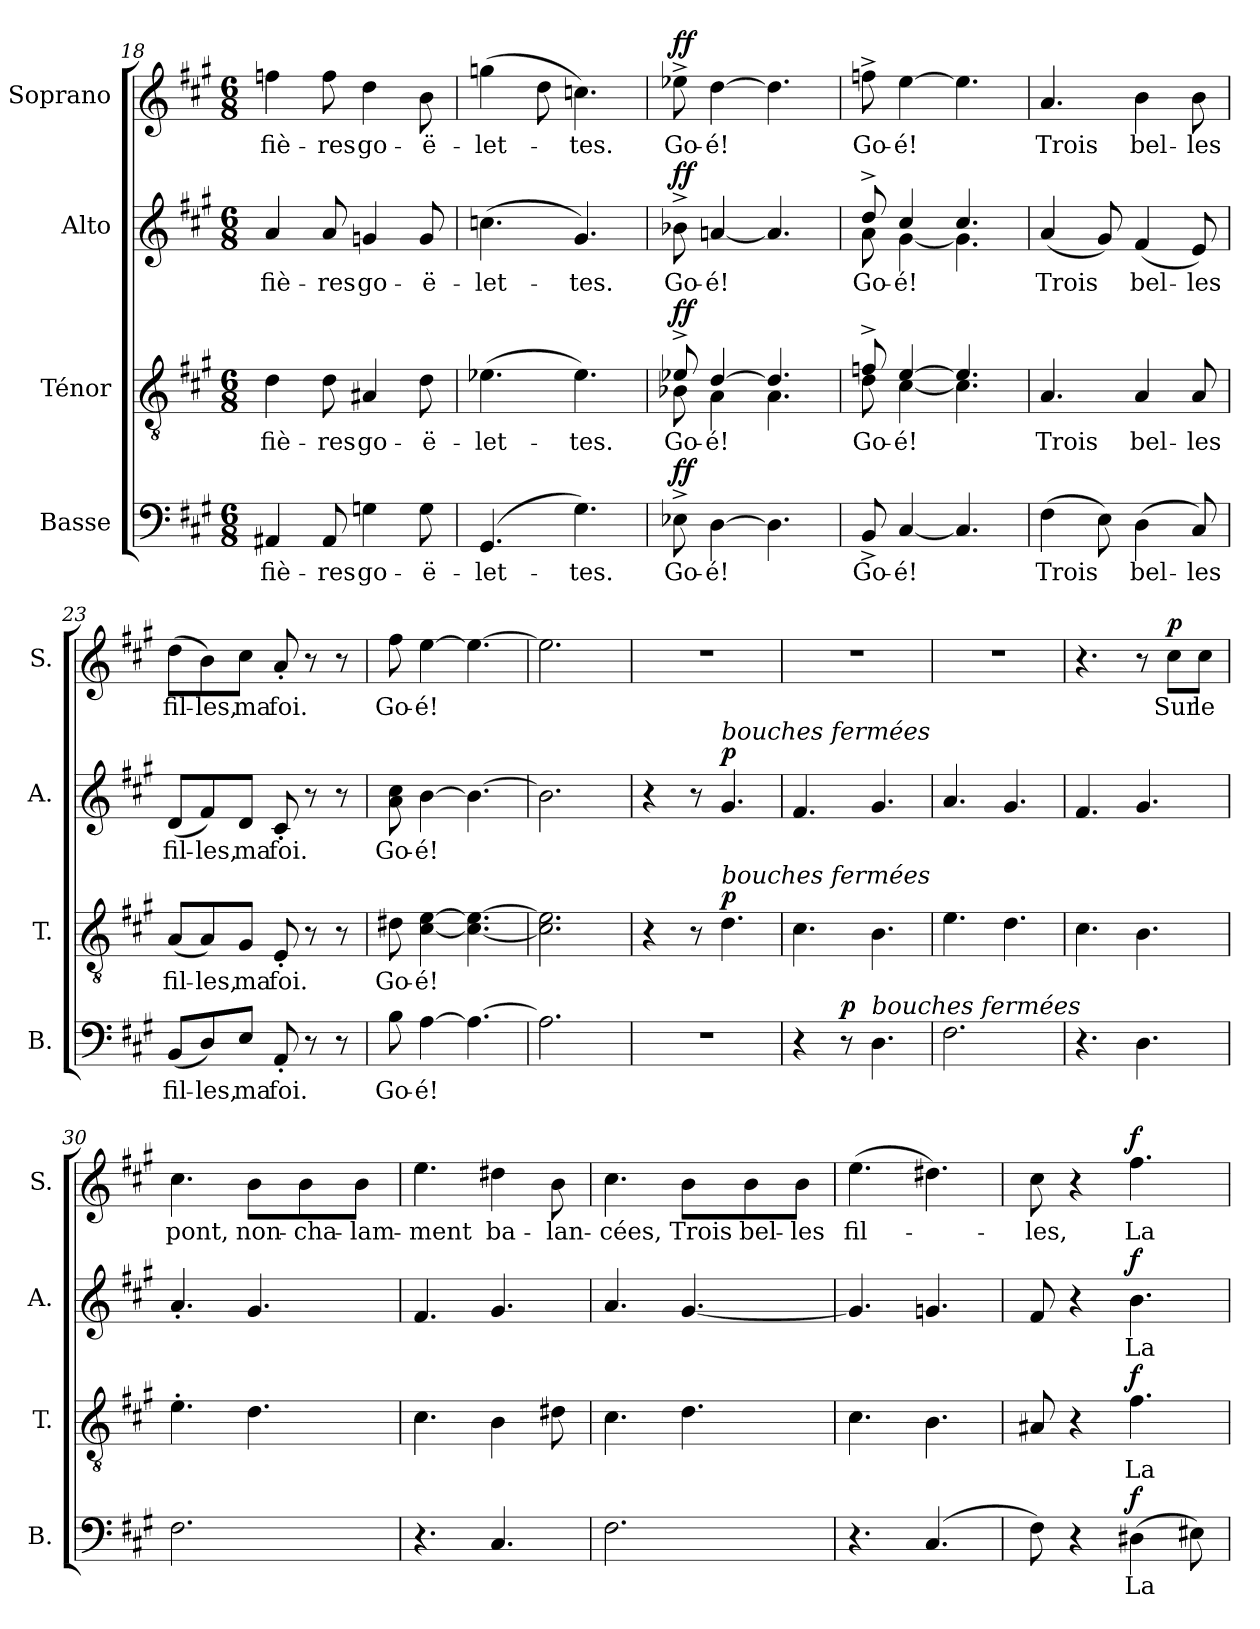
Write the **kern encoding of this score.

**kern	**text	**dynam	**kern	**text	**dynam	**kern	**text	**dynam	**kern	**text	**dynam
*part4	*part4	*part4	*part3	*part3	*part3	*part2	*part2	*part2	*part1	*part1	*part1
*staff4	*staff4	*staff4	*staff3	*staff3	*staff3	*staff2	*staff2	*staff2	*staff1	*staff1	*staff1
*I"Basse	*	*	*I"Ténor	*	*	*I"Alto	*	*	*I"Soprano	*	*
*I'B.	*	*	*I'T.	*	*	*I'A.	*	*	*I'S.	*	*
*clefF4	*	*	*clefGv2	*	*	*clefG2	*	*	*clefG2	*	*
*k[f#c#g#]	*	*	*k[f#c#g#]	*	*	*k[f#c#g#]	*	*	*k[f#c#g#]	*	*
*M6/8	*	*	*M6/8	*	*	*M6/8	*	*	*M6/8	*	*
=18	=18	=18	=18	=18	=18	=18	=18	=18	=18	=18	=18
!	!LO:LY:b	!	!	!LO:LY:b	!	!	!LO:LY:b	!	!	!LO:LY:b	!
4AA#X/	fiè-	.	4d\	fiè-	.	4a/	fiè-	.	4ffn\	fiè-	.
!	!LO:LY:b	!	!	!LO:LY:b	!	!	!LO:LY:b	!	!	!LO:LY:b	!
8AA#/	-res	.	8d\	-res	.	8a/	-res	.	8ff\	-res	.
!	!LO:LY:b	!	!	!LO:LY:b	!	!	!LO:LY:b	!	!	!LO:LY:b	!
4Gn\	go-	.	4A#X/	go-	.	4gn/	go-	.	4dd\	go-	.
!	!LO:LY:b	!	!	!LO:LY:b	!	!	!LO:LY:b	!	!	!LO:LY:b	!
8G\	-ë-	.	8d\	-ë-	.	8g/	-ë-	.	8b\	-ë-	.
=19	=19	=19	=19	=19	=19	=19	=19	=19	=19	=19	=19
!	!LO:LY:b	!	!	!LO:LY:b	!	!	!LO:LY:b	!	!	!LO:LY:b	!
(>4.GG#/	-let-	.	(>4.e-X\	-let-	.	(>4.ccn\	-let-	.	(>4ggn\	-let-	.
.	.	.	.	.	.	.	.	.	8dd\	.	.
!	!LO:LY:b	!	!	!LO:LY:b	!	!	!LO:LY:b	!	!	!LO:LY:b	!
4.G#\)	-tes.	.	4.e-\)	-tes.	.	4.g#/)	-tes.	.	4.ccn\)	-tes.	.
!!LO:LB:g=z
=20	=20	=20	=20	=20	=20	=20	=20	=20	=20	=20	=20
!	!LO:LY:b	!LO:DY:a	!	!LO:LY:b	!LO:DY:a	!	!LO:LY:b	!LO:DY:a	!	!LO:LY:b	!LO:DY:a
*	*	*	*^	*	*	*	*	*	*	*	*
8E-X^\	Go-	ff	8e-X^/	8B-X\	Go-	ff	8b-X^\	Go-	ff	8ee-X^\	Go-	ff
!	!LO:LY:b	!	!	!	!LO:LY:b	!	!	!LO:LY:b	!	!	!LO:LY:b	!
[4D\	-é!	.	[4d/	4A\	-é!	.	[4an/	-é!	.	[4dd\	-é!	.
4.D\]	.	.	4.d/]	4.A\	.	.	4.a/]	.	.	4.dd\]	.	.
=21	=21	=21	=21	=21	=21	=21	=21	=21	=21	=21	=21	=21
!	!LO:LY:b	!	!	!	!LO:LY:b	!	!	!LO:LY:b	!	!	!LO:LY:b	!
*	*	*	*	*	*	*	*^	*	*	*	*	*
8BB^/	Go-	.	8fn^/	8d\	Go-	.	8dd^/	8a\	Go-	.	8ffn^\	Go-	.
!	!LO:LY:b	!	!	!	!LO:LY:b	!	!	!	!LO:LY:b	!	!	!LO:LY:b	!
[4C#/	-é!	.	[4e/	[4c#\	-é!	.	4cc#/	[4g#\	-é!	.	[4ee\	-é!	.
4.C#/]	.	.	4.e/]	4.c#\]	.	.	4.cc#/	4.g#\]	.	.	4.ee\]	.	.
=22	=22	=22	=22	=22	=22	=22	=22	=22	=22	=22	=22	=22	=22
!	!LO:LY:b	!	!	!	!LO:LY:b	!	!	!	!LO:LY:b	!	!	!LO:LY:b	!
*	*	*	*v	*v	*	*	*	*	*	*	*	*	*
*	*	*	*	*	*	*v	*v	*	*	*	*	*
(>4F#\	Trois	.	4.A/	Trois	.	(<4a/	Trois	.	4.a/	Trois	.
8E\)	.	.	.	.	.	8g#/)	.	.	.	.	.
!	!LO:LY:b	!	!	!LO:LY:b	!	!	!LO:LY:b	!	!	!LO:LY:b	!
(>4D\	bel-	.	4A/	bel-	.	(<4f#/	bel-	.	4b\	bel-	.
!	!LO:LY:b	!	!	!LO:LY:b	!	!	!LO:LY:b	!	!	!LO:LY:b	!
8C#/)	-les	.	8A/	-les	.	8e/)	-les	.	8b\	-les	.
=23	=23	=23	=23	=23	=23	=23	=23	=23	=23	=23	=23
!	!LO:LY:b	!	!	!LO:LY:b	!	!	!LO:LY:b	!	!	!LO:LY:b	!
(<8BB/L	fil-	.	(<8A/L	fil-	.	(<8d/L	fil-	.	(>8dd\L	fil-	.
!	!LO:LY:b	!	!	!LO:LY:b	!	!	!LO:LY:b	!	!	!LO:LY:b	!
8D/)	-les,	.	8A/)	-les,	.	8f#/)	-les,	.	8b\)	-les,	.
!	!LO:LY:b	!	!	!LO:LY:b	!	!	!LO:LY:b	!	!	!LO:LY:b	!
8E/J	ma	.	8G#/J	ma	.	8d/J	ma	.	8cc#\J	ma	.
!	!LO:LY:b	!	!	!LO:LY:b	!	!	!LO:LY:b	!	!	!LO:LY:b	!
8AA'/	foi.	.	8E'/	foi.	.	8c#'/	foi.	.	8a'/	foi.	.
8r	.	.	8r	.	.	8r	.	.	8r	.	.
8r	.	.	8r	.	.	8r	.	.	8r	.	.
=24	=24	=24	=24	=24	=24	=24	=24	=24	=24	=24	=24
!	!LO:LY:b	!	!	!LO:LY:b	!	!	!LO:LY:b	!	!	!LO:LY:b	!
8B\	Go-	.	8d#X\	Go-	.	8a\ 8cc#\	Go-	.	8ff#\	Go-	.
!	!LO:LY:b	!	!	!LO:LY:b	!	!	!LO:LY:b	!	!	!LO:LY:b	!
[4A\	-é!	.	[4c#\ [4e\	-é!	.	[4b\	-é!	.	[4ee\	-é!	.
4.A\_	.	.	4.c#\_ 4.e\_	.	.	4.b\_	.	.	4.ee\_	.	.
=25	=25	=25	=25	=25	=25	=25	=25	=25	=25	=25	=25
2.A\]	.	.	2.c#\] 2.e\]	.	.	2.b\]	.	.	2.ee\]	.	.
=26	=26	=26	=26	=26	=26	=26	=26	=26	=26	=26	=26
2.r	.	.	4r	.	.	4r	.	.	2.r	.	.
.	.	.	8r	.	.	8r	.	.	.	.	.
!	!	!	!	!	!	!LO:TX:a:i:t=bouches fermées	!	!	!	!	!
!	!	!	!LO:TX:a:i:t=bouches fermées	!	!	!	!	!	!	!	!
!	!	!	!	!	!LO:DY:a	!	!	!LO:DY:a	!	!	!
.	.	.	4.d\	.	p	4.g#/	.	p	.	.	.
=27	=27	=27	=27	=27	=27	=27	=27	=27	=27	=27	=27
4r	.	.	4.c#\	.	.	4.f#/	.	.	2.r	.	.
!	!	!LO:DY:a	!	!	!	!	!	!	!	!	!
8r	.	p	.	.	.	.	.	.	.	.	.
!LO:TX:a:i:t=bouches fermées	!	!	!	!	!	!	!	!	!	!	!
4.D\	.	.	4.B\	.	.	4.g#/	.	.	.	.	.
=28	=28	=28	=28	=28	=28	=28	=28	=28	=28	=28	=28
2.F#\	.	.	4.e\	.	.	4.a/	.	.	2.r	.	.
.	.	.	4.d\	.	.	4.g#/	.	.	.	.	.
!!LO:LB:g=z
=29	=29	=29	=29	=29	=29	=29	=29	=29	=29	=29	=29
4.r	.	.	4.c#\	.	.	4.f#/	.	.	4.r	.	.
4.D\	.	.	4.B\	.	.	4.g#/	.	.	8r	.	.
!	!	!	!	!	!	!	!	!	!	!LO:LY:b	!LO:DY:a
.	.	.	.	.	.	.	.	.	8cc#\L	Sur	p
!	!	!	!	!	!	!	!	!	!	!LO:LY:b	!
.	.	.	.	.	.	.	.	.	8cc#\J	le	.
=30	=30	=30	=30	=30	=30	=30	=30	=30	=30	=30	=30
!	!	!	!	!	!	!	!	!	!	!LO:LY:b	!
2.F#\	.	.	4.e'\	.	.	4.a'/	.	.	4.cc#\	pont,	.
!	!	!	!	!	!	!	!	!	!	!LO:LY:b	!
.	.	.	4.d\	.	.	4.g#/	.	.	8b\L	non-	.
!	!	!	!	!	!	!	!	!	!	!LO:LY:b	!
.	.	.	.	.	.	.	.	.	8b\	-cha-	.
!	!	!	!	!	!	!	!	!	!	!LO:LY:b	!
.	.	.	.	.	.	.	.	.	8b\J	-lam-	.
=31	=31	=31	=31	=31	=31	=31	=31	=31	=31	=31	=31
!	!	!	!	!	!	!	!	!	!	!LO:LY:b	!
4.r	.	.	4.c#\	.	.	4.f#/	.	.	4.ee\	-ment	.
!	!	!	!	!	!	!	!	!	!	!LO:LY:b	!
4.C#/	.	.	4B\	.	.	4.g#/	.	.	4dd#X\	ba-	.
!	!	!	!	!	!	!	!	!	!	!LO:LY:b	!
.	.	.	8d#X\	.	.	.	.	.	8b\	-lan-	.
=32	=32	=32	=32	=32	=32	=32	=32	=32	=32	=32	=32
!	!	!	!	!	!	!	!	!	!	!LO:LY:b	!
2.F#\	.	.	4.c#\	.	.	4.a/	.	.	4.cc#\	-cées,	.
!	!	!	!	!	!	!	!	!	!	!LO:LY:b	!
.	.	.	4.d\	.	.	[4.g#/	.	.	8b\L	Trois	.
!	!	!	!	!	!	!	!	!	!	!LO:LY:b	!
.	.	.	.	.	.	.	.	.	8b\	bel-	.
!	!	!	!	!	!	!	!	!	!	!LO:LY:b	!
.	.	.	.	.	.	.	.	.	8b\J	-les	.
=33	=33	=33	=33	=33	=33	=33	=33	=33	=33	=33	=33
!	!	!	!	!	!	!	!	!	!	!LO:LY:b	!
4.r	.	.	4.c#\	.	.	4.g#/]	.	.	(>4.ee\	fil-	.
(<4.C#/	.	.	4.B\	.	.	4.gn/	.	.	4.dd#X\)	.	.
=34	=34	=34	=34	=34	=34	=34	=34	=34	=34	=34	=34
!	!	!	!	!	!	!	!	!	!	!LO:LY:b	!
8F#\)	.	.	8A#X/	.	.	8f#/	.	.	8cc#\	-les,	.
4r	.	.	4r	.	.	4r	.	.	4r	.	.
!	!LO:LY:b	!LO:DY:a	!	!LO:LY:b	!LO:DY:a	!	!LO:LY:b	!LO:DY:a	!	!LO:LY:b	!LO:DY:a
(>4D#X\	La	f	4.f#\	La	f	4.b\	La	f	4.ff#\	La	f
8E#X\)	.	.	.	.	.	.	.	.	.	.	.
=	=	=	=	=	=	=	=	=	=	=	=
*-	*-	*-	*-	*-	*-	*-	*-	*-	*-	*-	*-
